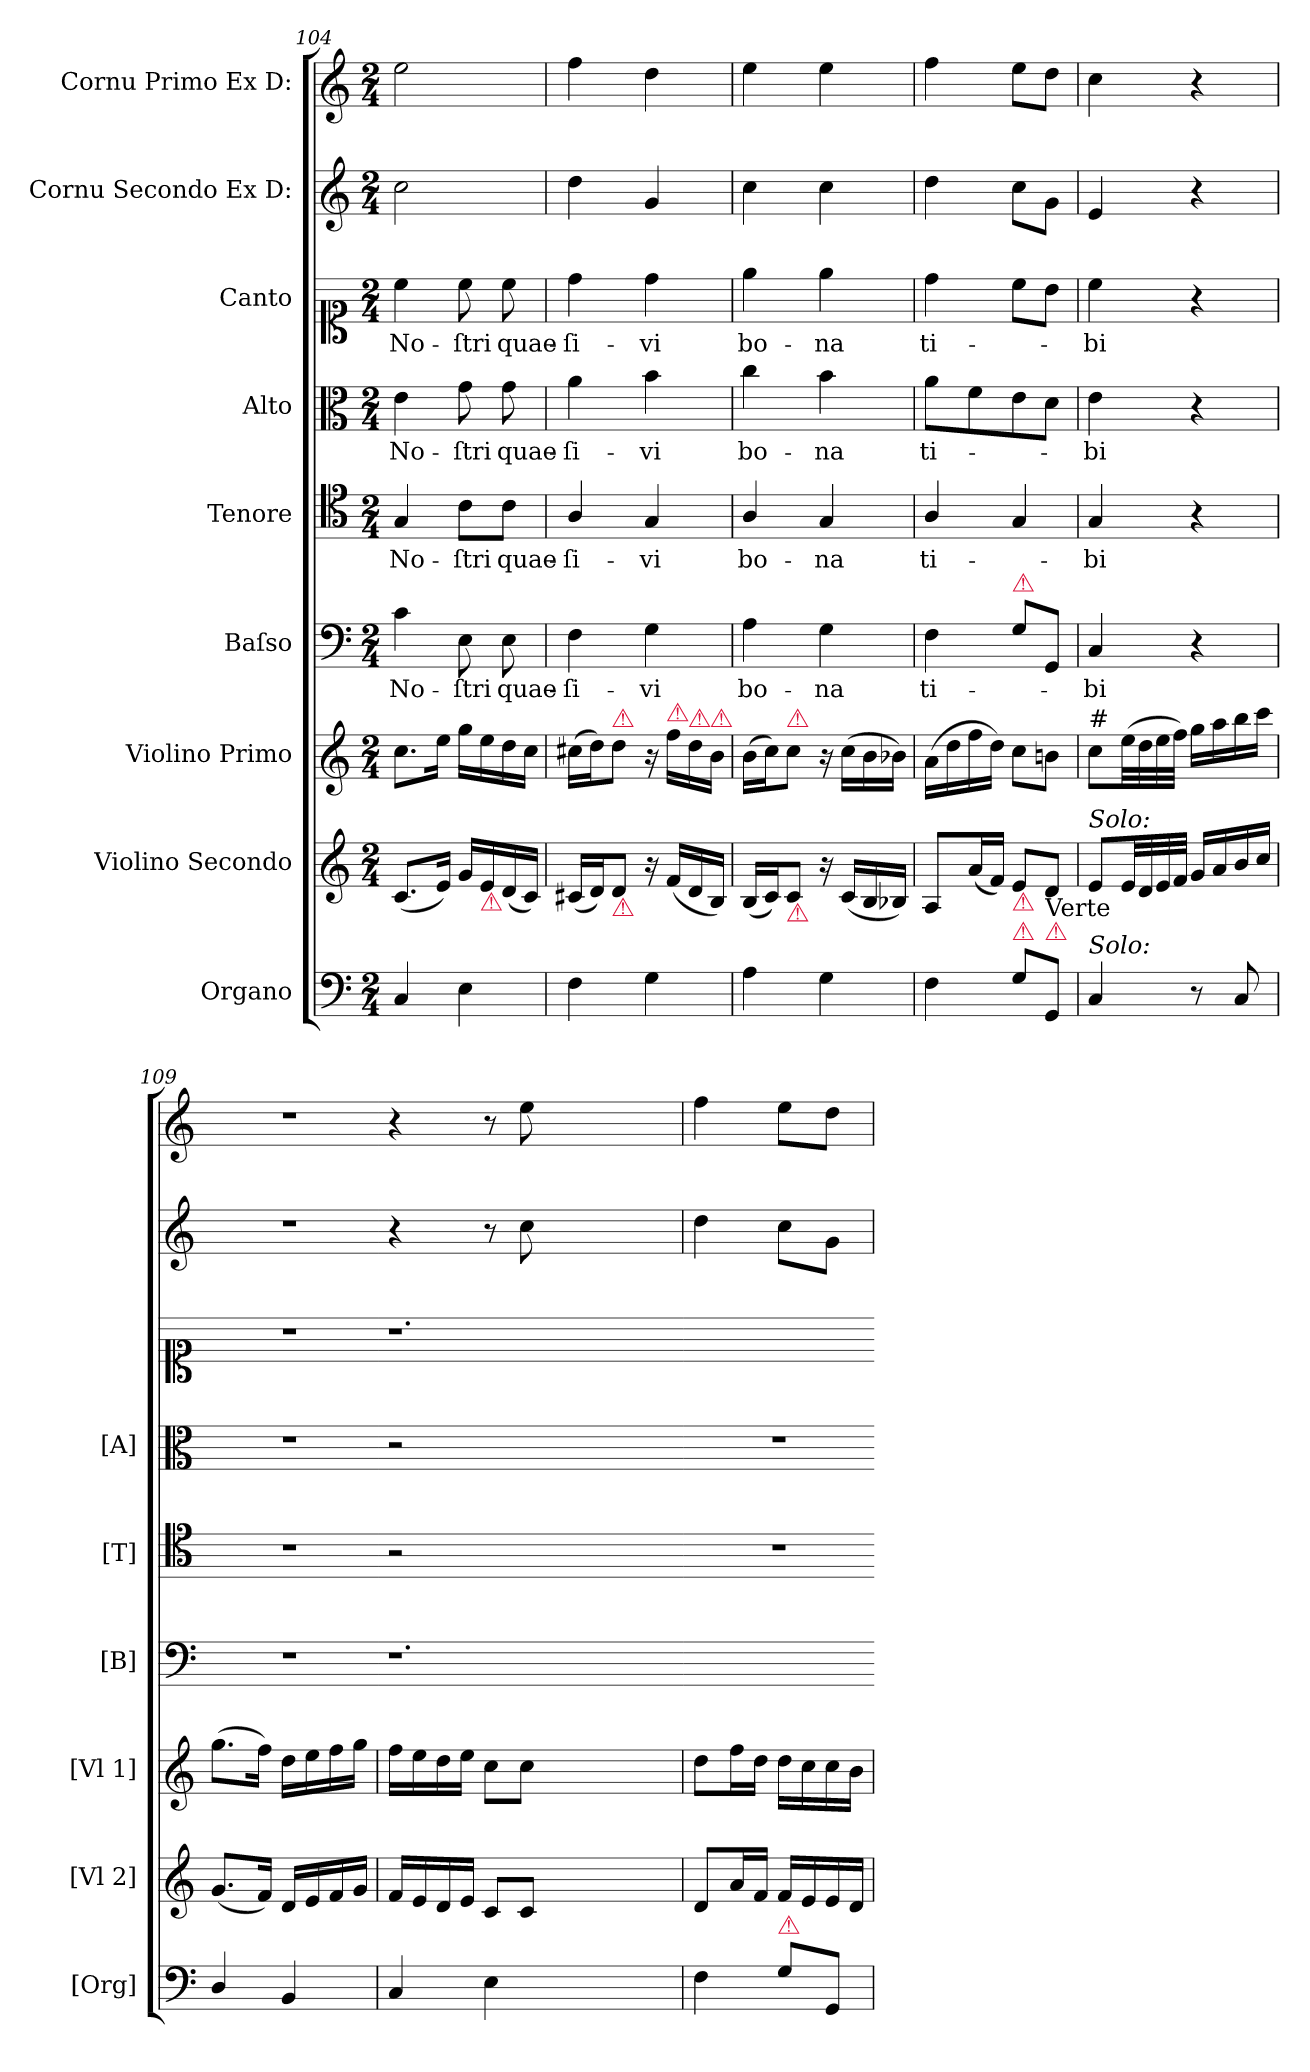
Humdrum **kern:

**kern	**kern	**kern	**kern	**text	**kern	**text	**kern	**text	**kern	**text	**kern	**kern
*part9	*part8	*part7	*part6	*part6	*part5	*part5	*part4	*part4	*part3	*part3	*part2	*part1
*staff9	*staff8	*staff7	*staff6	*staff6	*staff5	*staff5	*staff4	*staff4	*staff3	*staff3	*staff2	*staff1
*I"Organo	*I"Violino Secondo	*I"Violino Primo	*I"Baſso	*	*I"Tenore	*	*I"Alto	*	*I"Canto	*	*I"Cornu Secondo Ex D:	*I"Cornu Primo Ex D:
*I'[Org]	*I'[Vl 2]	*I'[Vl 1]	*I'[B]	*	*I'[T]	*	*I'[A]	*	*	*	*	*
*clefF4	*clefG2	*clefG2	*clefF4	*	*clefC4	*	*clefC3	*	*clefC1	*	*clefG2	*clefG2
*k[]	*k[]	*k[]	*k[]	*	*k[]	*	*k[]	*	*k[]	*	*k[]	*k[]
*C:	*C:	*C:	*C:	*	*C:	*	*C:	*	*C:	*	*C:	*C:
*M2/4	*M2/4	*M2/4	*M2/4	*	*M2/4	*	*M2/4	*	*M2/4	*	*M2/4	*M2/4
=104	=104	=104	=104	=104	=104	=104	=104	=104	=104	=104	=104	=104
4C/	(<8.c/L	8.cc\L	4c\	No-	4G/	No-	4e\	No-	4cc\	No-	2cc\	2ee\
.	16e/Jk)	16ee\Jk	.	.	.	.	.	.	.	.	.	.
4E\	16g/LL	16gg\LL	8E\	-ſtri	8c\L	-ſtri	8g\	-ſtri	8cc\	-ſtri	.	.
!	!LO:TX:b:color=crimson:t=⚠	!	!	!	!	!	!	!	!	!	!	!
.	16e/	16ee\	.	.	.	.	.	.	.	.	.	.
.	(<16d/	16dd\	8E\	quae-	8c\J	quae-	8g\	quae-	8cc\	quae-	.	.
.	16c/JJ)	16cc\JJ	.	.	.	.	.	.	.	.	.	.
=105	=105	=105	=105	=105	=105	=105	=105	=105	=105	=105	=105	=105
4F\	(<16c#X/LL	(>16cc#X\LL	4F\	-ſi-	4A/	-ſi-	4a\	-ſi-	4dd\	-ſi-	4dd\	4ff\
.	16d/J)	16dd\J)	.	.	.	.	.	.	.	.	.	.
!	!	!LO:TX:a:color=crimson:t=⚠	!	!	!	!	!	!	!	!	!	!
!	!LO:TX:b:color=crimson:t=⚠	!	!	!	!	!	!	!	!	!	!	!
.	8d/J	8dd\J	.	.	.	.	.	.	.	.	.	.
4G\	16r	16r	4G\	-vi	4G/	-vi	4b\	-vi	4dd\	-vi	4g/	4dd\
!	!	!LO:TX:a:color=crimson:t=⚠	!	!	!	!	!	!	!	!	!	!
.	(<16f/LL	16ff\LL	.	.	.	.	.	.	.	.	.	.
!	!	!LO:TX:a:color=crimson:t=⚠	!	!	!	!	!	!	!	!	!	!
.	16d/	16dd\	.	.	.	.	.	.	.	.	.	.
!	!	!LO:TX:a:color=crimson:t=⚠	!	!	!	!	!	!	!	!	!	!
.	16B/JJ)	16b\JJ	.	.	.	.	.	.	.	.	.	.
=106	=106	=106	=106	=106	=106	=106	=106	=106	=106	=106	=106	=106
4A\	(<16B/LL	(>16b\LL	4A\	bo-	4A/	bo-	4cc\	bo-	4ee\	bo-	4cc\	4ee\
.	16c/J)	16cc\J)	.	.	.	.	.	.	.	.	.	.
!	!	!LO:TX:a:color=crimson:t=⚠	!	!	!	!	!	!	!	!	!	!
!	!LO:TX:b:color=crimson:t=⚠	!	!	!	!	!	!	!	!	!	!	!
.	8c/J	8cc\J	.	.	.	.	.	.	.	.	.	.
4G\	16r	16r	4G\	-na	4G/	-na	4b\	-na	4ee\	-na	4cc\	4ee\
.	(<16c/LL	(>16cc\LL	.	.	.	.	.	.	.	.	.	.
.	16B/	16b\	.	.	.	.	.	.	.	.	.	.
.	16B-X/JJ)	16b-X\JJ)	.	.	.	.	.	.	.	.	.	.
=107	=107	=107	=107	=107	=107	=107	=107	=107	=107	=107	=107	=107
4F\	8A/L	(>16a\LL	4F\	ti-	4A/	ti-	8a\L	ti-	4dd\	ti-	4dd\	4ff\
.	.	16dd\	.	.	.	.	.	.	.	.	.	.
.	(<16a/L	16ff\	.	.	.	.	8f\	.	.	.	.	.
.	16f/JJ)	16dd\JJ)	.	.	.	.	.	.	.	.	.	.
!	!	!	!LO:TX:a:color=crimson:t=⚠	!	!	!	!	!	!	!	!	!
!	!LO:TX:b:color=crimson:t=⚠	!	!	!	!	!	!	!	!	!	!	!
!LO:TX:a:color=crimson:t=⚠	!	!	!	!	!	!	!	!	!	!	!	!
8G\L	8e/L	8cc\L	8G\L	.	4G/	.	8e\	.	8cc\L	.	8cc\L	8ee\L
!	!LO:TX:b:t=Verte	!	!	!	!	!	!	!	!	!	!	!
!	!LO:TX:b:color=crimson:t=⚠	!	!	!	!	!	!	!	!	!	!	!
8GG/J	8d/J	8bn\J	8GG/J	.	.	.	8d\J	.	8b\J	.	8g\J	8dd\J
=108	=108	=108	=108	=108	=108	=108	=108	=108	=108	=108	=108	=108
!	!	!LO:TX:a:t=#	!	!	!	!	!	!	!	!	!	!
!	!LO:TX:a:i:t=Solo&colon;	!	!	!	!	!	!	!	!	!	!	!
!LO:TX:a:i:t=Solo&colon;	!	!	!	!	!	!	!	!	!	!	!	!
4C/	8e/L	8cc\L	4C/	-bi	4G/	-bi	4e\	-bi	4cc\	-bi	4e/	4cc\
.	32e/LL	(>32ee\LL	.	.	.	.	.	.	.	.	.	.
.	32d/	32dd\	.	.	.	.	.	.	.	.	.	.
.	32e/	32ee\	.	.	.	.	.	.	.	.	.	.
.	32f/JJJ	32ff\JJJ)	.	.	.	.	.	.	.	.	.	.
8r	16g/LL	16gg\LL	4r	.	4r	.	4r	.	4r	.	4r	4r
.	16a/	16aa\	.	.	.	.	.	.	.	.	.	.
8C/	16b/	16bb\	.	.	.	.	.	.	.	.	.	.
.	16cc/JJ	16ccc\JJ	.	.	.	.	.	.	.	.	.	.
=109	=109	=109	=109	=109	=109	=109	=109	=109	=109	=109	=109	=109
4D/	(<8.g/L	(>8.gg\L	2r	.	2r	.	2r	.	2r	.	2r	2r
.	16f/Jk)	16ff\Jk)	.	.	.	.	.	.	.	.	.	.
4BB/	16d/LL	16dd\LL	.	.	.	.	.	.	.	.	.	.
.	16e/	16ee\	.	.	.	.	.	.	.	.	.	.
.	16f/	16ff\	.	.	.	.	.	.	.	.	.	.
.	16g/JJ	16gg\JJ	.	.	.	.	.	.	.	.	.	.
=110	=110	=110	=110-	=110	=110-	=110	=110-	=110	=110-	=110	=110	=110
4C/	16f/LL	16ff\LL	1.r	.	2r	.	2r	.	1.r	.	4r	4r
.	16e/	16ee\	.	.	.	.	.	.	.	.	.	.
.	16d/	16dd\	.	.	.	.	.	.	.	.	.	.
.	16e/JJ	16ee\JJ	.	.	.	.	.	.	.	.	.	.
4E\	8c/L	8cc\L	.	.	.	.	.	.	.	.	8r	8r
.	8c/J	8cc\J	.	.	.	.	.	.	.	.	8cc\	8ee\
1ryy	1ryy	1ryy	.	.	1ryy	.	1ryy	.	.	.	1ryy	1ryy
=111	=111	=111	=111-	=111	=111-	=111	=111-	=111	=111-	=111	=111	=111
4F\	8d/L	8dd\L	2ryy	.	2r	.	2r	.	2ryy	.	4dd\	4ff\
.	16a/L	16ff\L	.	.	.	.	.	.	.	.	.	.
.	16f/JJ	16dd\JJ	.	.	.	.	.	.	.	.	.	.
!LO:TX:a:color=crimson:t=⚠	!	!	!	!	!	!	!	!	!	!	!	!
8G\L	16f/LL	16dd\LL	.	.	.	.	.	.	.	.	8cc\L	8ee\L
.	16e/	16cc\	.	.	.	.	.	.	.	.	.	.
8GG/J	16e/	16cc\	.	.	.	.	.	.	.	.	8g\J	8dd\J
.	16d/JJ	16b\JJ	.	.	.	.	.	.	.	.	.	.
=	=	=	=-	=	=	=	=	=	=-	=	=	=
*-	*-	*-	*-	*-	*-	*-	*-	*-	*-	*-	*-	*-
